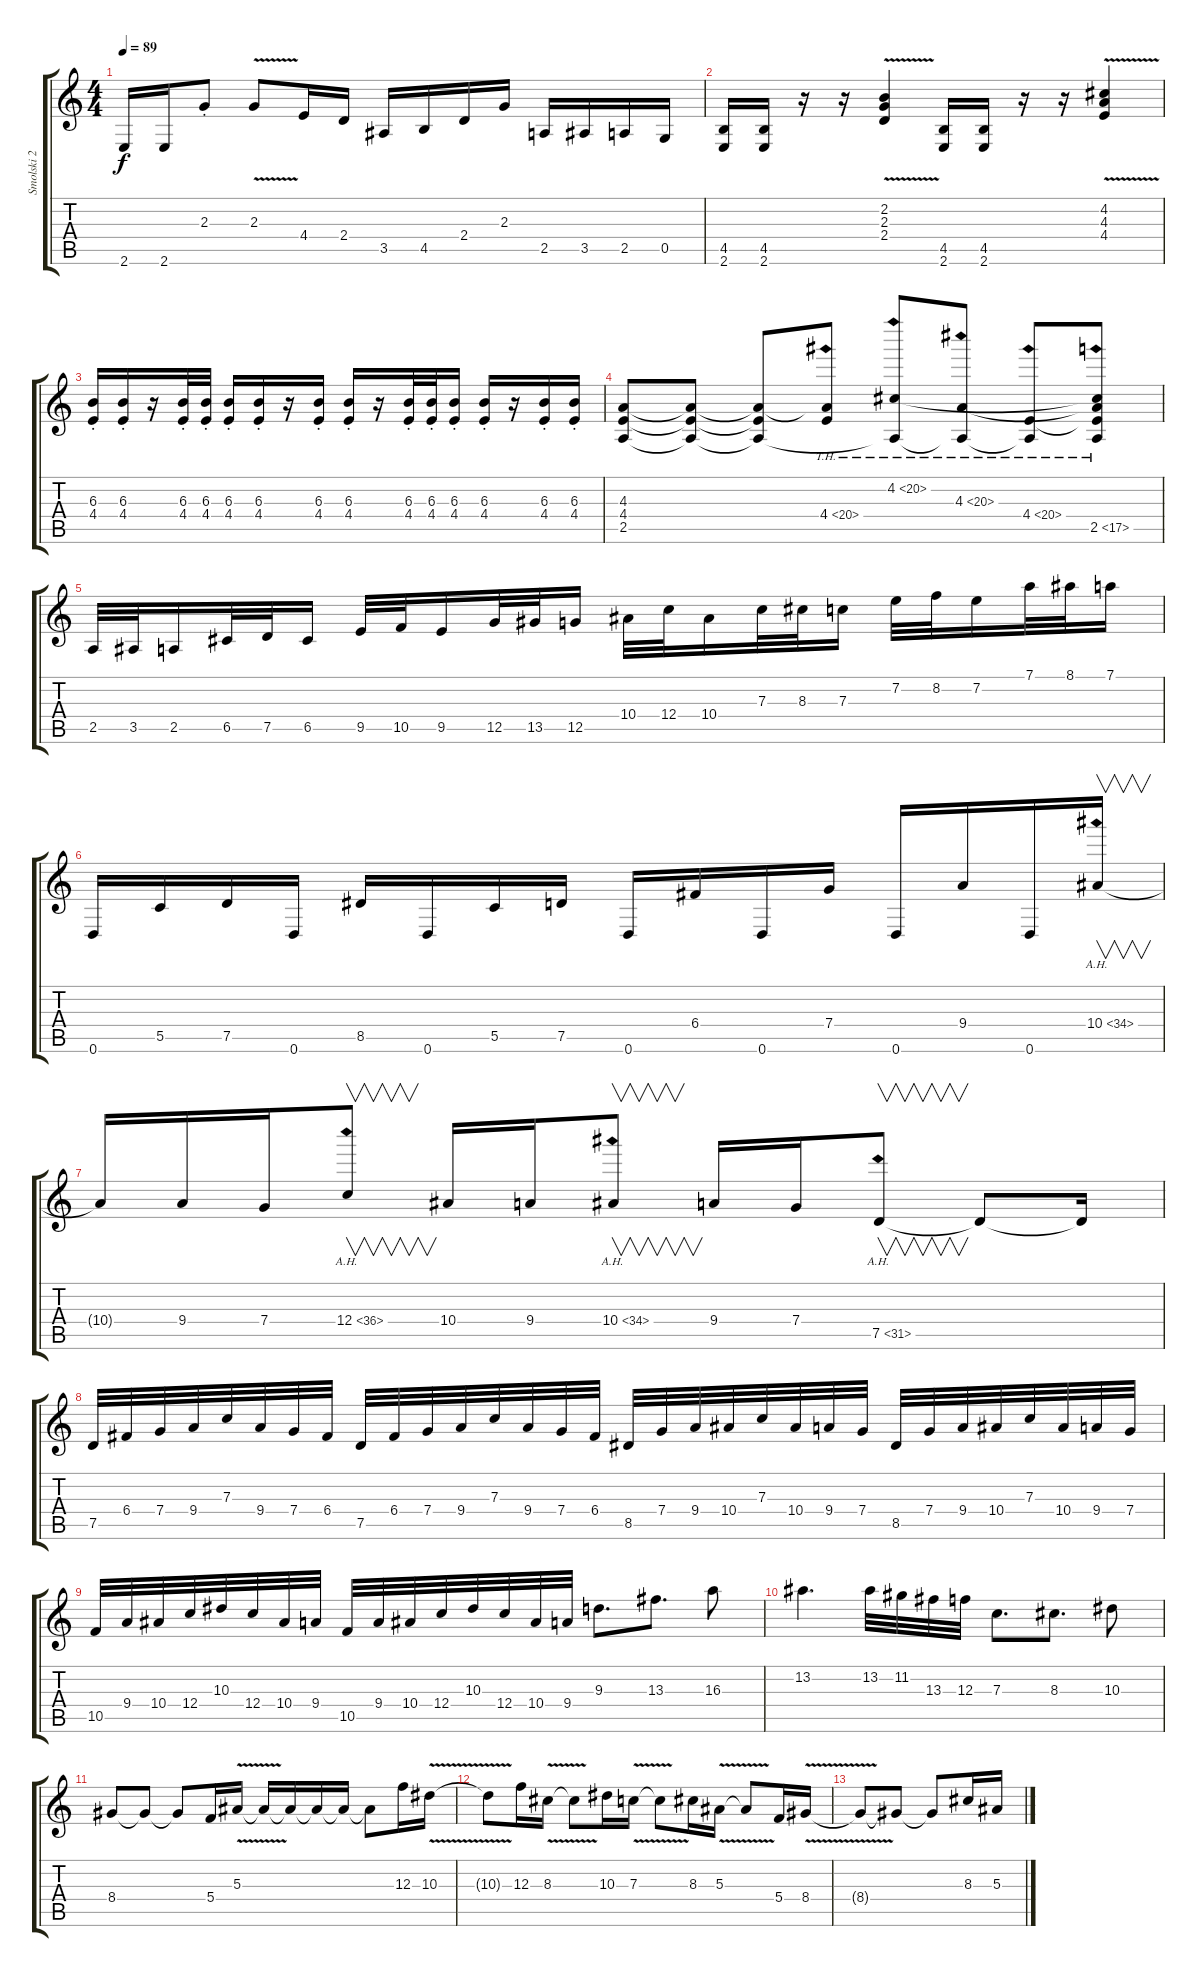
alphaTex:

\track ("Smolski 2" "Smolski 2") {instrument distortionguitar}
\staff {score tabs}
\tuning (D4 A3 F3 C3 G2 D2) {hide}
\ts (4 4)
\tempo 89
\clef g2
\ks c
2.6.16{dy f} 2.6.16 2.3{st}.8 2.3{v}.8 4.4.16 2.4.16 3.5.16 4.5.16 2.4.16 2.3.16 2.5.16 3.5.16 2.5.16 0.5.16 |
(4.5 2.6).16 (4.5 2.6).16 r.16 r.16 (2.2{v} 2.3{v} 2.4{v}).4 (4.5 2.6).16 (4.5 2.6).16 r.16 r.16 (4.2{v} 4.3{v} 4.4{v}).4 |
(6.3{st} 4.4{st}).16 (6.3{st} 4.4{st}).16 r.16 (6.3{st} 4.4{st}).32 (6.3{st} 4.4{st}).32 (6.3{st} 4.4{st}).16 (6.3{st} 4.4{st}).16 r.16 (6.3{st} 4.4{st}).16 (6.3{st} 4.4{st}).16 r.16 (6.3{st} 4.4{st}).32 (6.3{st} 4.4{st}).32 (6.3{st} 4.4{st}).16 (6.3{st} 4.4{st}).16 r.16 (6.3{st} 4.4{st}).16 (6.3{st} 4.4{st}).16 |
(4.3 4.4 2.5).8 (4.3{t} 4.4{t} 2.5{t}).8 (4.3{t} 4.4{t} 2.5{t}).8 (4.3{t} 4.4{th 16}).8 (4.2{th 16} 2.5{t}).8 (4.3{th 16} 2.5{t}).8 (4.4{th 16} 2.5{t}).8 (4.2{t} 4.3{t} 4.4{t} 2.5{th 15}).8 |
2.5.32 3.5.32 2.5.16 6.5.32 7.5.32 6.5.16 9.5.32 10.5.32 9.5.16 12.5.32 13.5.32 12.5.16 10.4.32 12.4.32 10.4.16 7.3.32 8.3.32 7.3.16 7.2.32 8.2.32 7.2.16 7.1.32 8.1.32 7.1.16 |
0.6.16 5.5.16 7.5.16 0.6.16 8.5.16 0.6.16 5.5.16 7.5.16 0.6.16 6.4.16 0.6.16 7.4.16 0.6.16 9.4.16 0.6.16 10.4{ah 24}.16{v} |
10.4{t}.16 9.4.16 7.4.16 12.4{ah 24}.8{v} 10.4.16 9.4.16 10.4{ah 24}.8{v} 9.4.16 7.4.16 7.5{ah 24}.8{v} 7.5{t}.8 7.5{t}.16 |
7.5.32 6.4.32 7.4.32 9.4.32 7.3.32 9.4.32 7.4.32 6.4.32 7.5.32 6.4.32 7.4.32 9.4.32 7.3.32 9.4.32 7.4.32 6.4.32 8.5.32 7.4.32 9.4.32 10.4.32 7.3.32 10.4.32 9.4.32 7.4.32 8.5.32 7.4.32 9.4.32 10.4.32 7.3.32 10.4.32 9.4.32 7.4.32 |
10.5.32 9.4.32 10.4.32 12.4.32 10.3.32 12.4.32 10.4.32 9.4.32 10.5.32 9.4.32 10.4.32 12.4.32 10.3.32 12.4.32 10.4.32 9.4.32 9.3.8{d} 13.3.8{d} 16.3.8 |
13.2.4{d} 13.2.32 11.2.32 13.3.32 12.3.32 7.3.8{d} 8.3.8{d} 10.3.8 |
8.4.8 8.4{t}.8 8.4{t}.8 5.4.16 5.3{v}.16 5.3{t}.16 5.3{t}.16 5.3{t}.16 5.3{t}.16 5.3{t}.8 12.3.16 10.3{v}.16 |
10.3{t}.8 12.3.16 8.3{v}.16 8.3{t}.8 10.3.16 7.3{v}.16 7.3{t}.8 8.3.16 5.3{v}.16 5.3{t}.8 5.4.16 8.4{v}.16 |
8.4{t}.8 8.4{t}.8 8.4{t}.8 8.3.16 5.3.16
